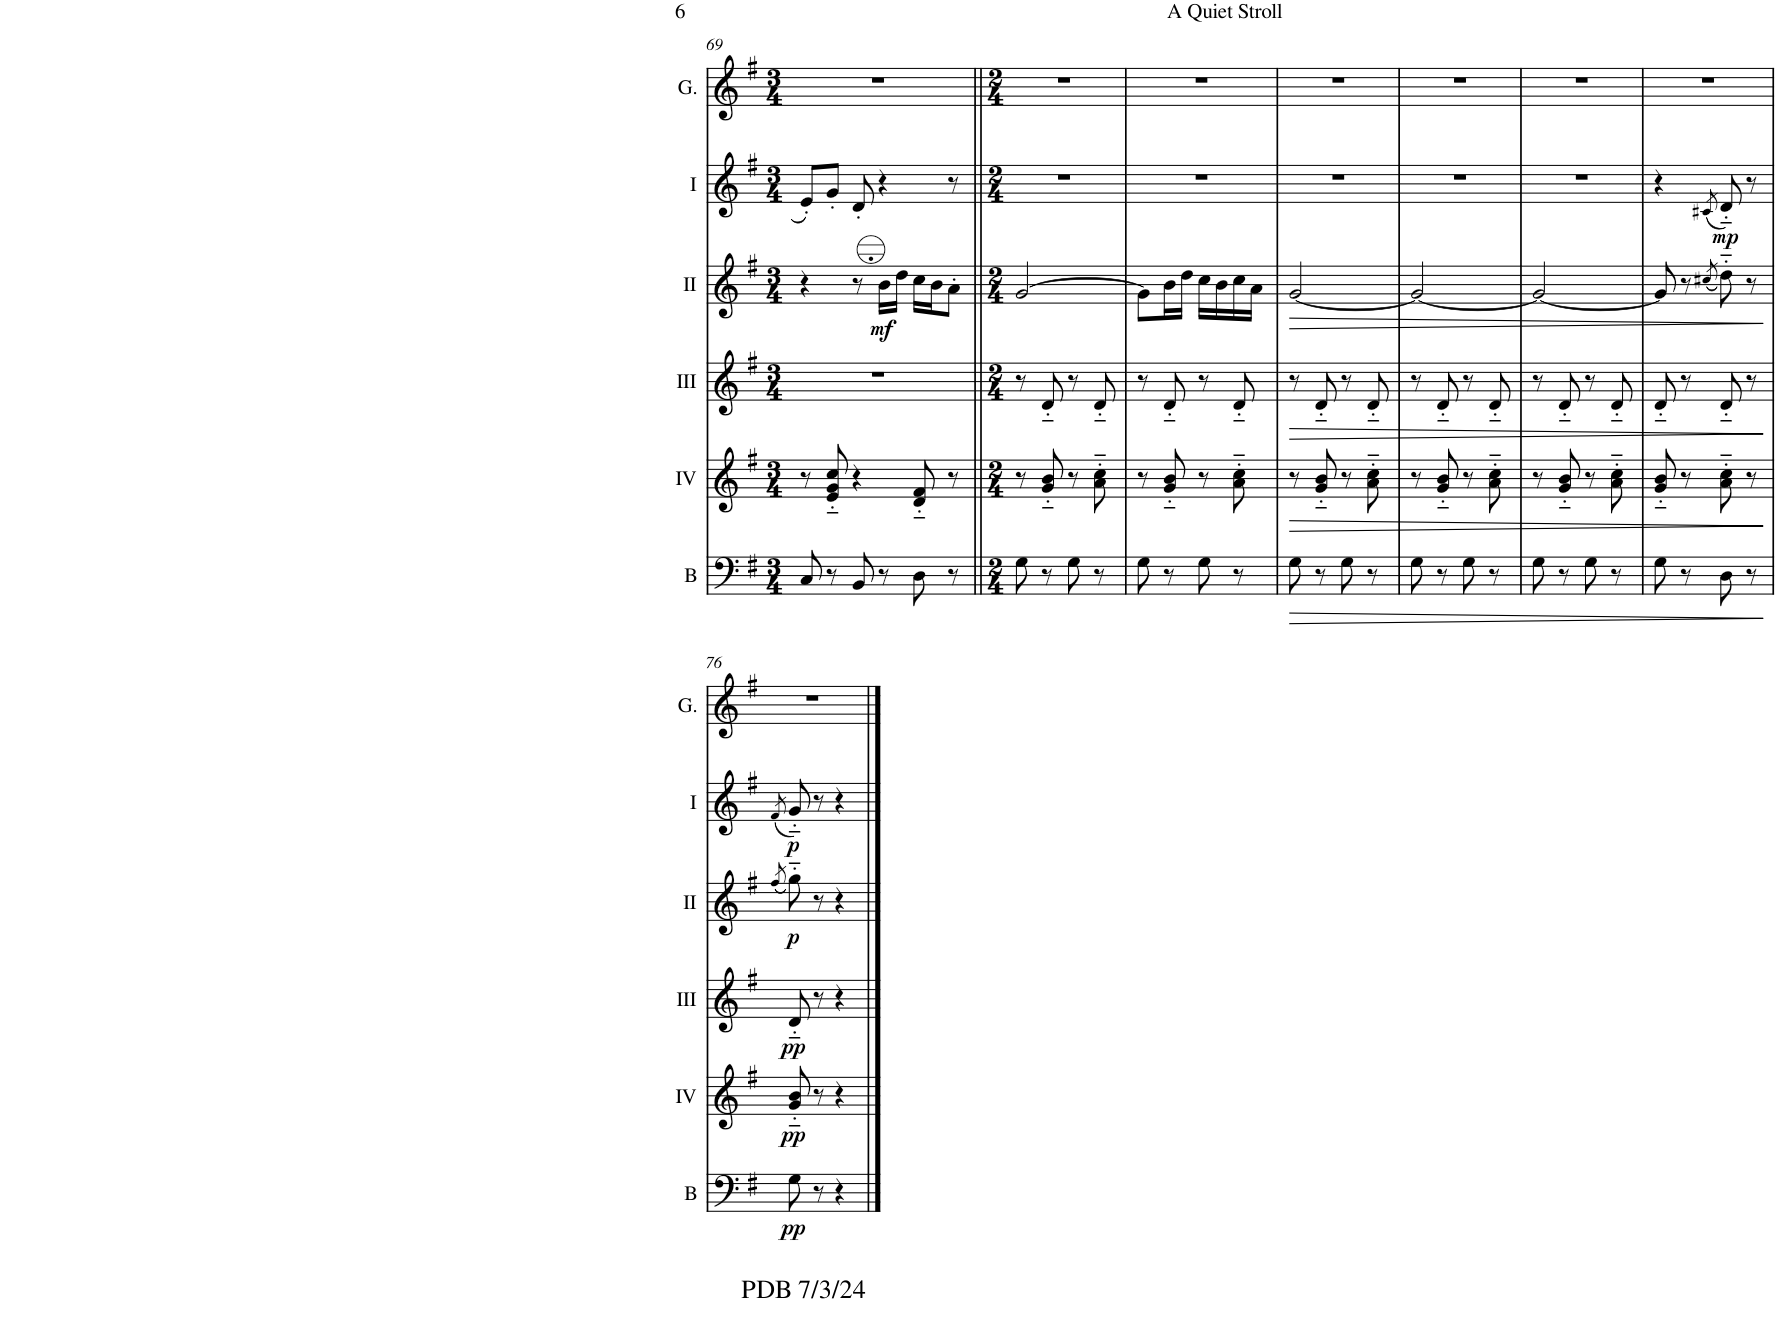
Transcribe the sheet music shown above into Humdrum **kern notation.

**kern	**dynam	**kern	**dynam	**kern	**dynam	**kern	**dynam	**kern	**dynam	**kern
*part6	*part6	*part5	*part5	*part4	*part4	*part3	*part3	*part2	*part2	*part1
*staff6	*staff6	*staff5	*staff5	*staff4	*staff4	*staff3	*staff3	*staff2	*staff2	*staff1
*I"Bass	*	*I"Acc. 4	*	*I"Acc. 3	*	*I"Acc. 2	*	*I"Acc. 1	*	*I"Glock.
*I'B	*	*	*	*	*	*	*	*	*	*I'G.
!!LO:PB:g=z
*clefF4	*	*clefG2	*	*clefG2	*	*clefG2	*	*clefG2	*	*clefG2
*Trd7c12	*	*Trd7c12	*	*Trd7c12	*	*	*	*	*	*Trd-14c-24
*k[f#]	*	*k[f#]	*	*k[f#]	*	*k[f#]	*	*k[f#]	*	*k[f#]
*M3/4	*	*M3/4	*	*M3/4	*	*M3/4	*	*M3/4	*	*M3/4
=69	=69	=69	=69	=69	=69	=69	=69	=69	=69	=69
8C/	.	8r	.	2.r	.	4r	.	8e'/L	.	2.r
8r	.	8e/'~ 8g/'~ 8cc/'~	.	.	.	.	.	8g'/J	.	.
8BB/	.	4r	.	.	.	8r	.	8d'/	.	.
!	!	!	!	!	!	!	!LO:DY:b	!	!	!
8r	.	.	.	.	.	16B\LL	mf	4r	.	.
.	.	.	.	.	.	16d\JJ	.	.	.	.
8D\	.	8d/'~ 8f#/'~	.	.	.	16c\LL	.	.	.	.
.	.	.	.	.	.	16B\J	.	.	.	.
8r	.	8r	.	.	.	8A'\J	.	8r	.	.
=70||	=70||	=70||	=70||	=70||	=70||	=70||	=70||	=70||	=70||	=70||
*M2/4	*	*M2/4	*	*M2/4	*	*M2/4	*	*M2/4	*	*M2/4
8G\	.	8r	.	8r	.	[2G/	.	2r	.	2r
8r	.	8g/'~ 8b/'~	.	8d'~/	.	.	.	.	.	.
8G\	.	8r	.	8r	.	.	.	.	.	.
8r	.	8a\'~ 8cc\'~	.	8d'~/	.	.	.	.	.	.
=71	=71	=71	=71	=71	=71	=71	=71	=71	=71	=71
8G\	.	8r	.	8r	.	8G\L]	.	2r	.	2r
8r	.	8g/'~ 8b/'~	.	8d'~/	.	16B\L	.	.	.	.
.	.	.	.	.	.	16d\JJ	.	.	.	.
8G\	.	8r	.	8r	.	16c\LL	.	.	.	.
.	.	.	.	.	.	16B\	.	.	.	.
8r	.	8a\'~ 8cc\'~	.	8d'~/	.	16c\	.	.	.	.
.	.	.	.	.	.	16A\JJ	.	.	.	.
=72	=72	=72	=72	=72	=72	=72	=72	=72	=72	=72
!	!LO:HP:b	!	!LO:HP:b	!	!LO:HP:b	!	!LO:HP:b	!	!	!
8G\	>	8r	>	8r	>	[2G/	>	2r	.	2r
8r	.	8g/'~ 8b/'~	.	8d'~/	.	.	.	.	.	.
8G\	.	8r	.	8r	.	.	.	.	.	.
8r	.	8a\'~ 8cc\'~	.	8d'~/	.	.	.	.	.	.
=73	=73	=73	=73	=73	=73	=73	=73	=73	=73	=73
8G\	.	8r	.	8r	.	2G/_	.	2r	.	2r
8r	.	8g/'~ 8b/'~	.	8d'~/	.	.	.	.	.	.
8G\	.	8r	.	8r	.	.	.	.	.	.
8r	.	8a\'~ 8cc\'~	.	8d'~/	.	.	.	.	.	.
=74	=74	=74	=74	=74	=74	=74	=74	=74	=74	=74
8G\	.	8r	.	8r	.	2G/_	.	2r	.	2r
8r	.	8g/'~ 8b/'~	.	8d'~/	.	.	.	.	.	.
8G\	.	8r	.	8r	.	.	.	.	.	.
8r	.	8a\'~ 8cc\'~	.	8d'~/	.	.	.	.	.	.
=75	=75	=75	=75	=75	=75	=75	=75	=75	=75	=75
8G\	.	8g/'~ 8b/'~	.	8d'~/	.	8G/]	.	4r	.	2r
8r	.	8r	.	8r	.	8r	.	.	.	.
.	.	.	.	.	.	(8qc#X/	.	(8qc#X/	.	.
!	!	!	!	!	!	!	!	!	!LO:DY:b	!
8D\	.	8a\'~ 8cc\'~	.	8d'~/	.	8d'~\)	.	8d'~/)	mp	.
8r	.	8r	.	8r	.	8r	.	8r	.	.
.	]	.	]	.	]	.	]	.	.	.
!!LO:LB:g=z
=76	=76	=76	=76	=76	=76	=76	=76	=76	=76	=76
.	.	.	.	.	.	(8qf#/	.	(8qf#/	.	.
!	!	!	!	!	!	!	!	!	!	!LO:TX:b:t=PDB 7/3/24
!	!	!	!	!	!	!	!	!	!	!LO:TX:b:t=For more arrangements, check out www.de-bra.nl/arrangements.html
!	!LO:DY:b	!	!LO:DY:b	!	!LO:DY:b	!	!LO:DY:b	!	!LO:DY:b	!
8G\	pp	8g/'~ 8b/'~	pp	8d'~/	pp	8g'~\)	p	8g'~/)	p	2r
8r	.	8r	.	8r	.	8r	.	8r	.	.
4r	.	4r	.	4r	.	4r	.	4r	.	.
==	==	==	==	==	==	==	==	==	==	==
*-	*-	*-	*-	*-	*-	*-	*-	*-	*-	*-
